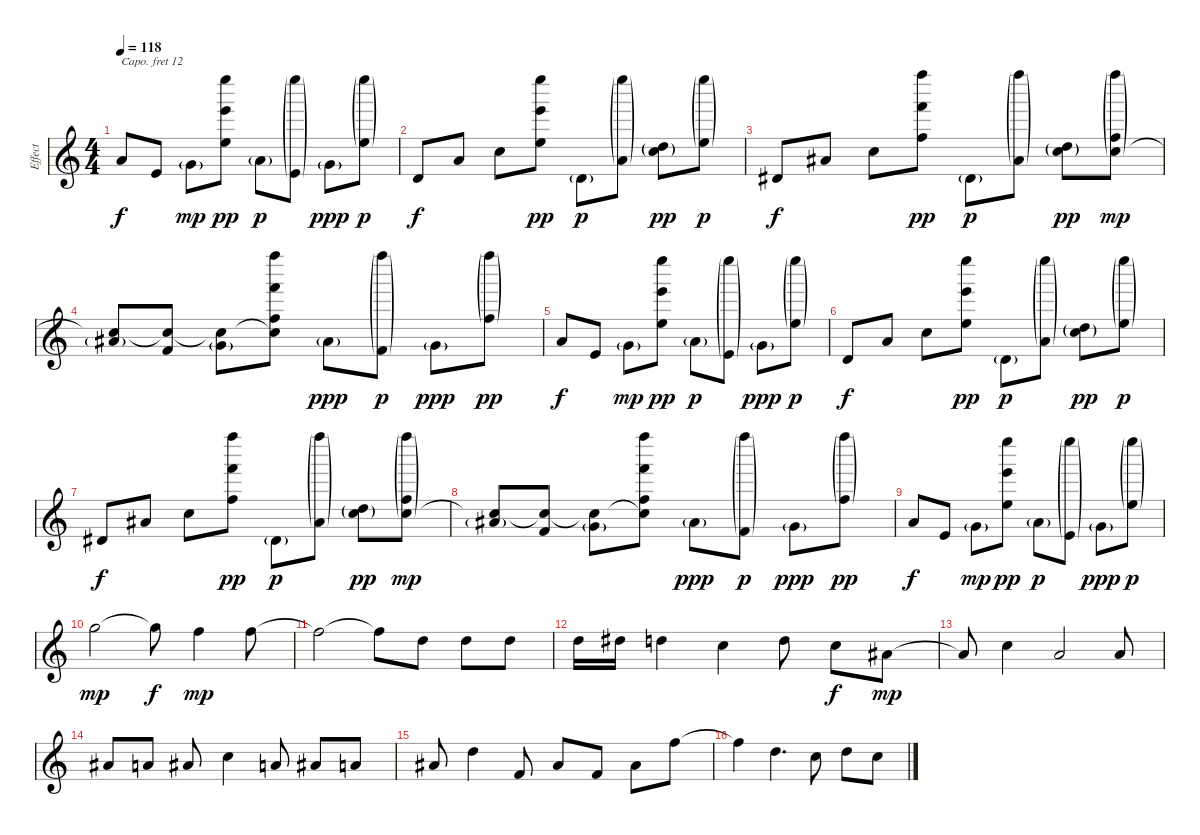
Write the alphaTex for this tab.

\track ("Effect" "Effect") {instrument orchestralharp}
\staff {score}
\capo 12
\tuning (E4 B3 G3 D3 A2 E2) {hide}
\ts (4 4)
\tempo 118
\clef g2
\ks c
2.3.8{dy f} 2.4.8 5.4{g}.8{dy mp} (24.1 17.2 9.3).8{dy pp} 2.3{g}.8{dy p} (24.1{g} 2.4{g}).8 5.4{g}.8{dy ppp} (24.1{g} 5.2{g}).8{dy p} |
10.6.8{dy f} 12.5.8 10.4.8 (24.1 17.2 9.3).8{dy pp} 5.5{g}.8{dy p} (24.1{g} 7.4{g}).8 (3.2{g} 5.3{g}).8{dy pp} (24.1{g} 5.2{g}).8{dy p} |
11.6.8{dy f} 13.5.8 10.4.8 (25.1 18.2 10.3).8{dy pp} 6.5{g}.8{dy p} (25.1{g} 8.4{g}).8 (3.2{g} 5.3{g}).8{dy pp} (25.1{g} 6.2{g} 20.6{g}).8{dy mp} |
(3.3{g} 20.6{t}).8 (8.5 20.6{t}).8 (5.4{g} 20.6{t}).8 (25.1 18.2 10.3 20.6{t}).8 3.3{g}.8{dy ppp} (25.1{g} 8.5{g}).8{dy p} 0.3{g}.8{dy ppp} (25.1{g} 6.2{g}).8{dy pp} |
2.3.8{dy f} 2.4.8 5.4{g}.8{dy mp} (24.1 17.2 9.3).8{dy pp} 2.3{g}.8{dy p} (24.1{g} 2.4{g}).8 5.4{g}.8{dy ppp} (24.1{g} 5.2{g}).8{dy p} |
10.6.8{dy f} 12.5.8 10.4.8 (24.1 17.2 9.3).8{dy pp} 5.5{g}.8{dy p} (24.1{g} 7.4{g}).8 (3.2{g} 5.3{g}).8{dy pp} (24.1{g} 5.2{g}).8{dy p} |
11.6.8{dy f} 13.5.8 10.4.8 (25.1 18.2 10.3).8{dy pp} 6.5{g}.8{dy p} (25.1{g} 8.4{g}).8 (3.2{g} 5.3{g}).8{dy pp} (25.1{g} 6.2{g} 20.6{g}).8{dy mp} |
(3.3{g} 20.6{t}).8 (8.5 20.6{t}).8 (5.4{g} 20.6{t}).8 (25.1 18.2 10.3 20.6{t}).8 3.3{g}.8{dy ppp} (25.1{g} 8.5{g}).8{dy p} 0.3{g}.8{dy ppp} (25.1{g} 6.2{g}).8{dy pp} |
2.3.8{dy f} 2.4.8 5.4{g}.8{dy mp} (24.1 17.2 9.3).8{dy pp} 2.3{g}.8{dy p} (24.1{g} 2.4{g}).8 5.4{g}.8{dy ppp} (24.1{g} 5.2{g}).8{dy p} |
3.1.2{dy mp} 3.1{t}.8{dy f} 1.1.4{dy mp} 1.1.8 |
1.1{t}.2 1.1{t}.8 3.2.8 3.2.8 3.2.8 |
3.2.16 4.2.16 3.2.4 5.3.4 7.3.8 5.3.8{dy f} 3.3.8{dy mp} |
3.3{t}.8 5.3.4 2.3.2 2.3.8 |
3.3.8 2.3.8 3.3.8 5.3.4 2.3.8 3.3.8 2.3.8 |
3.3.8 3.2.4 3.4.8 3.3.8 3.4.8 3.3.8 6.2.8 |
6.2{t}.4 7.3.4{d} 5.3.8 7.3.8 5.3.8
